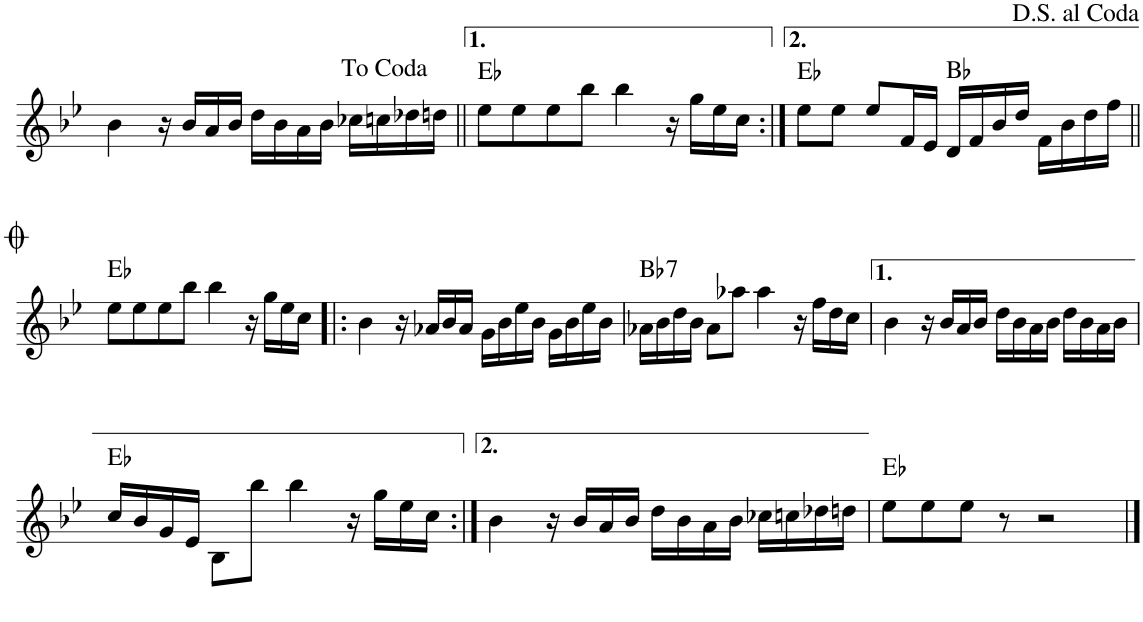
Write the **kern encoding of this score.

**kern	**harte
*part1	*part1
*staff1	*
*I"Piano	*
*I'Pno.	*
!!LO:PB:g=z
*clefG2	*
*k[b-e-]	*
*M4/4	*
=30	=30
4b-\	.
16r	.
16b-/LL	.
16a/	.
16b-/JJ	.
16dd\LL	.
16b-\	.
16a\	.
16b-\JJ	.
16cc-X\LL	.
16ccn\	.
16dd-X\	.
16ddn\JJ	.
=31||	=31||
8ee-\L	Eb:maj
8ee-\	.
8ee-\	.
8bb-\J	.
4bb-\	.
16r	.
16gg\LL	.
16ee-\	.
16cc\JJ	.
=32:|!	=32:|!
8ee-\L	Eb:maj
8ee-\J	.
8ee-/L	.
16f/L	.
16e-/JJ	.
16d/LL	Bb:maj
16f/	.
16b-/	.
16dd/JJ	.
16f\LL	.
16b-\	.
16dd\	.
16ff\JJ	.
!!LO:LB:g=z
=33||	=33||
8ee-\L	Eb:maj
8ee-\	.
8ee-\	.
8bb-\J	.
4bb-\	.
16r	.
16gg\LL	.
16ee-\	.
16cc\JJ	.
=34!|:	=34!|:
4b-\	.
16r	.
16a-X/LL	.
16b-/	.
16a-/JJ	.
16g\LL	.
16b-\	.
16ee-\	.
16b-\JJ	.
16g\LL	.
16b-\	.
16ee-\	.
16b-\JJ	.
=35	=35
!	!LO:H:kt=7
16a-X\LL	Bb:7
16b-\	.
16dd\	.
16b-\JJ	.
8a-\L	.
8aa-X\J	.
4aa-\	.
16r	.
16ff\LL	.
16dd\	.
16cc\JJ	.
=36	=36
4b-\	.
16r	.
16b-/LL	.
16a/	.
16b-/JJ	.
16dd\LL	.
16b-\	.
16a\	.
16b-\JJ	.
16dd\LL	.
16b-\	.
16a\	.
16b-\JJ	.
!!LO:LB:g=z
=37	=37
16cc/LL	Eb:maj
16b-/	.
16g/	.
16e-/JJ	.
8B-\L	.
8bb-\J	.
4bb-\	.
16r	.
16gg\LL	.
16ee-\	.
16cc\JJ	.
=38:|!	=38:|!
4b-\	.
16r	.
16b-/LL	.
16a/	.
16b-/JJ	.
16dd\LL	.
16b-\	.
16a\	.
16b-\JJ	.
16cc-X\LL	.
16ccn\	.
16dd-X\	.
16ddn\JJ	.
=39	=39
8ee-\L	Eb:maj
8ee-\	.
8ee-\J	.
8r	.
2r	.
==	==
*-	*-
